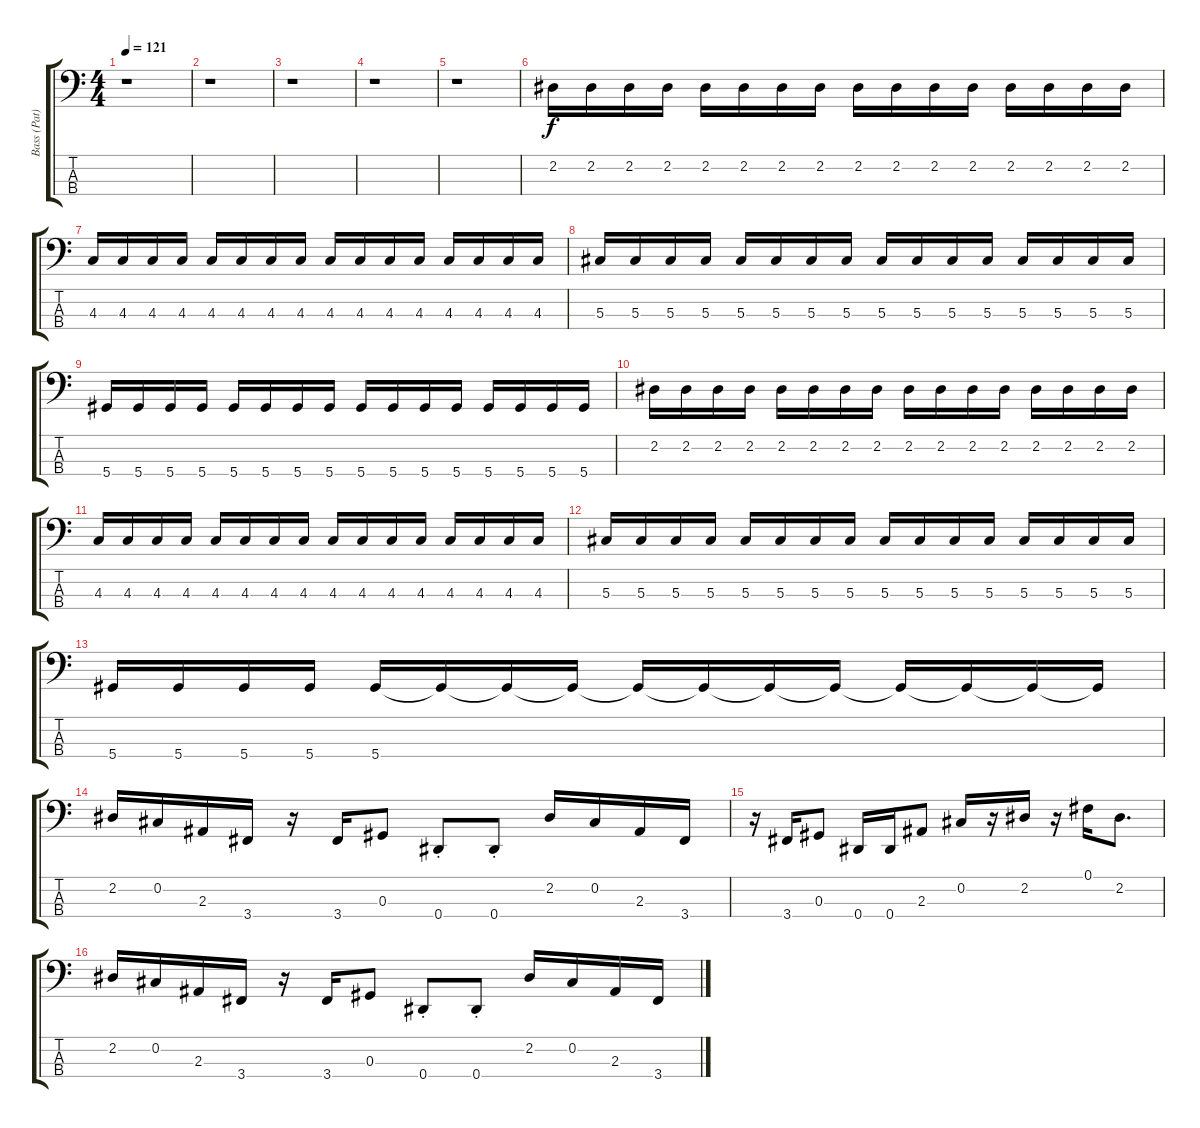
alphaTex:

\track ("Bass (Pat)" "Bass (Pat)") {instrument electricbasspick}
\staff {score tabs}
\tuning (Gb2 Db2 Ab1 Eb1) {hide}
\ts (4 4)
\tempo 121
\clef f4
\ks c
r.1{dy f} |
r.1 |
r.1 |
r.1 |
r.1 |
2.2.16 2.2.16 2.2.16 2.2.16 2.2.16 2.2.16 2.2.16 2.2.16 2.2.16 2.2.16 2.2.16 2.2.16 2.2.16 2.2.16 2.2.16 2.2.16 |
4.3.16 4.3.16 4.3.16 4.3.16 4.3.16 4.3.16 4.3.16 4.3.16 4.3.16 4.3.16 4.3.16 4.3.16 4.3.16 4.3.16 4.3.16 4.3.16 |
5.3.16 5.3.16 5.3.16 5.3.16 5.3.16 5.3.16 5.3.16 5.3.16 5.3.16 5.3.16 5.3.16 5.3.16 5.3.16 5.3.16 5.3.16 5.3.16 |
5.4.16 5.4.16 5.4.16 5.4.16 5.4.16 5.4.16 5.4.16 5.4.16 5.4.16 5.4.16 5.4.16 5.4.16 5.4.16 5.4.16 5.4.16 5.4.16 |
2.2.16 2.2.16 2.2.16 2.2.16 2.2.16 2.2.16 2.2.16 2.2.16 2.2.16 2.2.16 2.2.16 2.2.16 2.2.16 2.2.16 2.2.16 2.2.16 |
4.3.16 4.3.16 4.3.16 4.3.16 4.3.16 4.3.16 4.3.16 4.3.16 4.3.16 4.3.16 4.3.16 4.3.16 4.3.16 4.3.16 4.3.16 4.3.16 |
5.3.16 5.3.16 5.3.16 5.3.16 5.3.16 5.3.16 5.3.16 5.3.16 5.3.16 5.3.16 5.3.16 5.3.16 5.3.16 5.3.16 5.3.16 5.3.16 |
5.4.16 5.4.16 5.4.16 5.4.16 5.4.16 5.4{t}.16 5.4{t}.16 5.4{t}.16 5.4{t}.16 5.4{t}.16 5.4{t}.16 5.4{t}.16 5.4{t}.16 5.4{t}.16 5.4{t}.16 5.4{t}.16 |
2.2.16{instrument electricbasspick} 0.2.16 2.3.16 3.4.16 r.16 3.4.16 0.3.8 0.4{st}.8 0.4{st}.8 2.2.16 0.2.16 2.3.16 3.4.16 |
r.16 3.4.16 0.3.8 0.4.16 0.4.16 2.3.8 0.2.16 r.16 2.2.16 r.16 0.1.16 2.2.8{d} |
2.2.16 0.2.16 2.3.16 3.4.16 r.16 3.4.16 0.3.8 0.4{st}.8 0.4{st}.8 2.2.16 0.2.16 2.3.16 3.4.16
